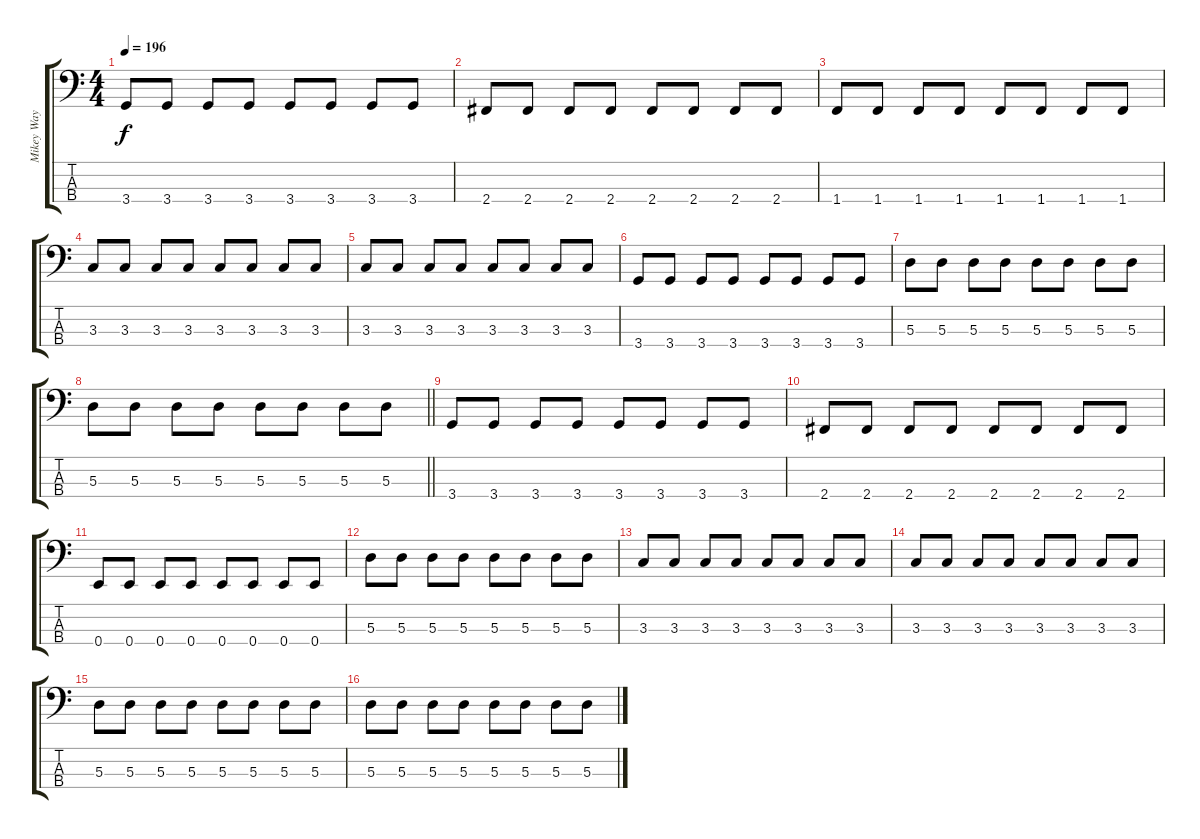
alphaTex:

\track ("Mikey Way [Bass]" "Mikey Way ") {instrument electricbasspick}
\staff {score tabs}
\tuning (G2 D2 A1 E1) {hide}
\ts (4 4)
\tempo 196
\clef f4
\ks c
3.4.8{dy f} 3.4.8 3.4.8 3.4.8 3.4.8 3.4.8 3.4.8 3.4.8 |
2.4.8 2.4.8 2.4.8 2.4.8 2.4.8 2.4.8 2.4.8 2.4.8 |
1.4.8 1.4.8 1.4.8 1.4.8 1.4.8 1.4.8 1.4.8 1.4.8 |
3.3.8 3.3.8 3.3.8 3.3.8 3.3.8 3.3.8 3.3.8 3.3.8 |
3.3.8 3.3.8 3.3.8 3.3.8 3.3.8 3.3.8 3.3.8 3.3.8 |
3.4.8 3.4.8 3.4.8 3.4.8 3.4.8 3.4.8 3.4.8 3.4.8 |
5.3.8 5.3.8 5.3.8 5.3.8 5.3.8 5.3.8 5.3.8 5.3.8 |
\barLineRight lightlight
5.3.8 5.3.8 5.3.8 5.3.8 5.3.8 5.3.8 5.3.8 5.3.8 |
3.4.8 3.4.8 3.4.8 3.4.8 3.4.8 3.4.8 3.4.8 3.4.8 |
2.4.8 2.4.8 2.4.8 2.4.8 2.4.8 2.4.8 2.4.8 2.4.8 |
0.4.8 0.4.8 0.4.8 0.4.8 0.4.8 0.4.8 0.4.8 0.4.8 |
5.3.8 5.3.8 5.3.8 5.3.8 5.3.8 5.3.8 5.3.8 5.3.8 |
3.3.8 3.3.8 3.3.8 3.3.8 3.3.8 3.3.8 3.3.8 3.3.8 |
3.3.8 3.3.8 3.3.8 3.3.8 3.3.8 3.3.8 3.3.8 3.3.8 |
5.3.8 5.3.8 5.3.8 5.3.8 5.3.8 5.3.8 5.3.8 5.3.8 |
5.3.8 5.3.8 5.3.8 5.3.8 5.3.8 5.3.8 5.3.8 5.3.8
